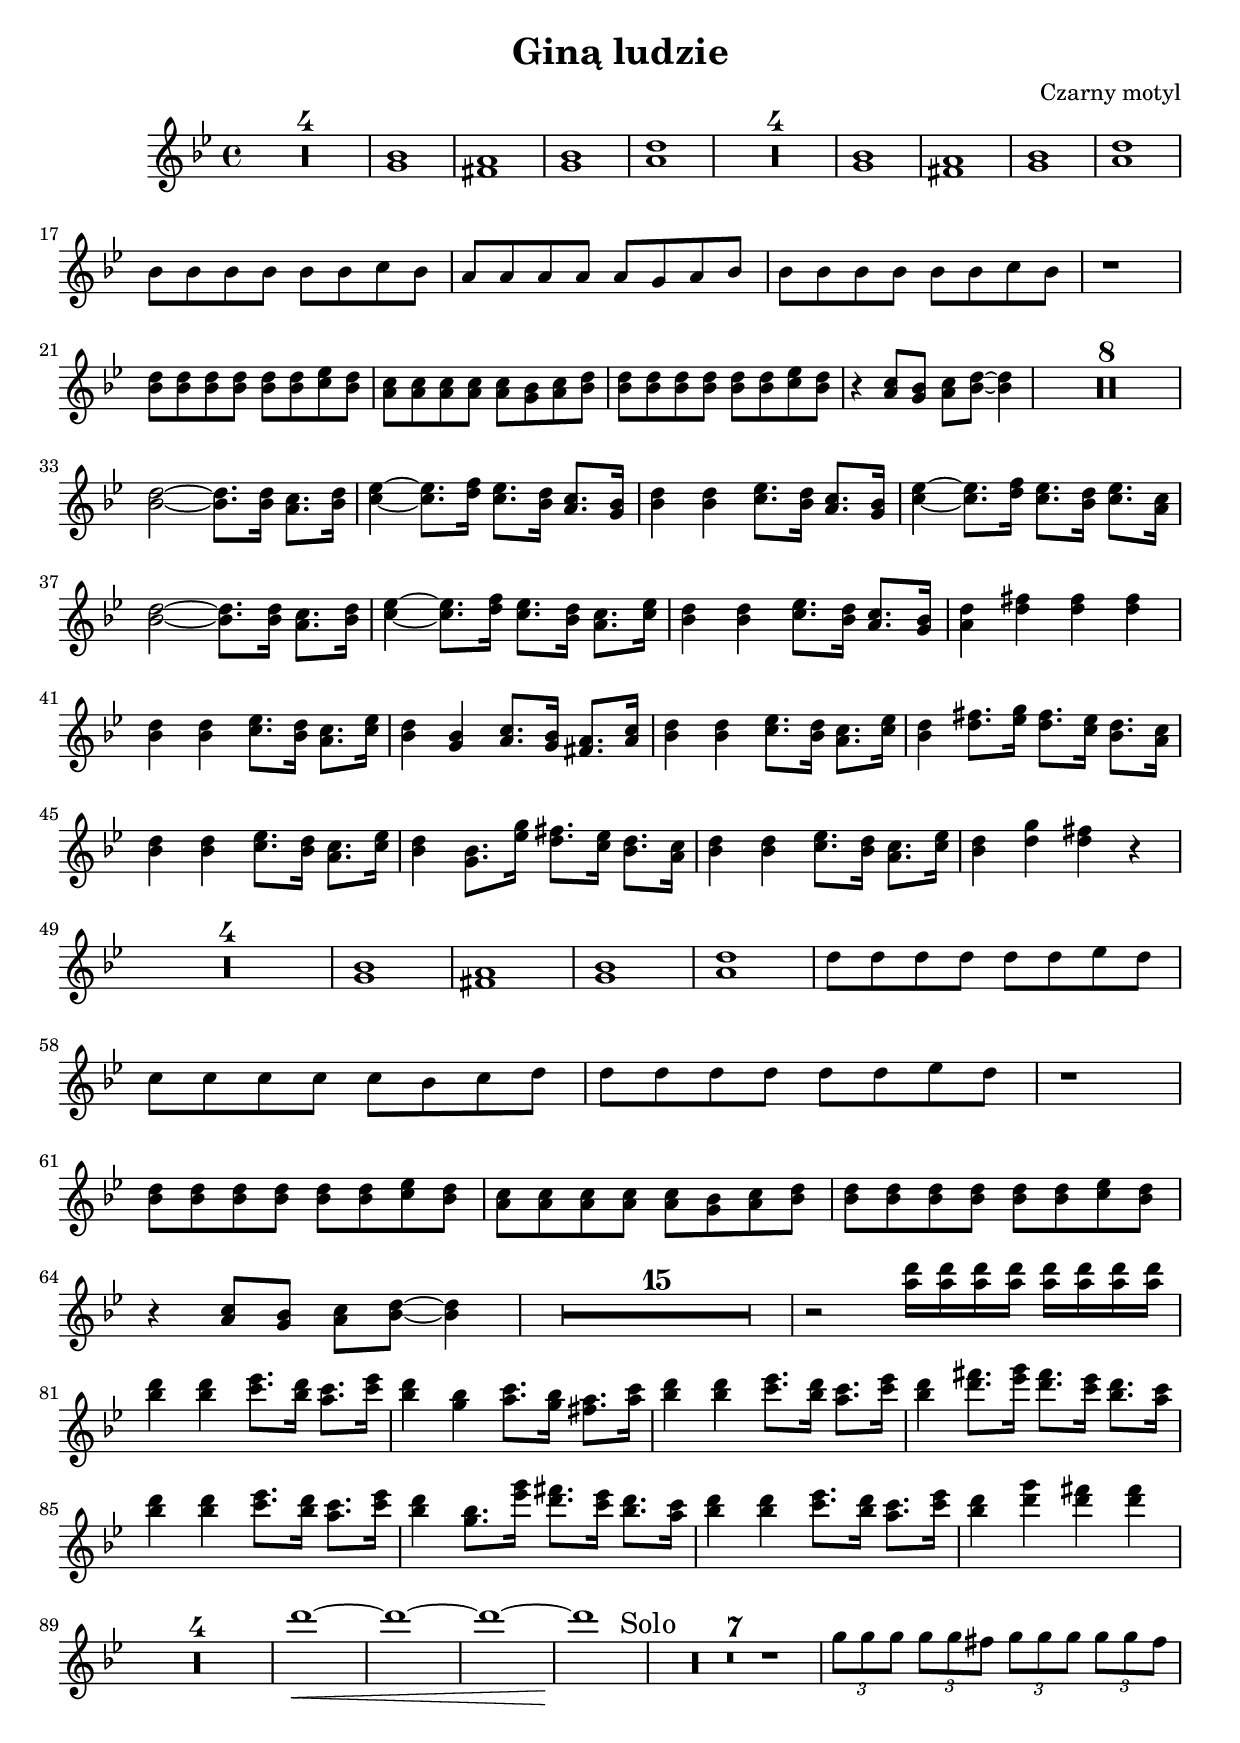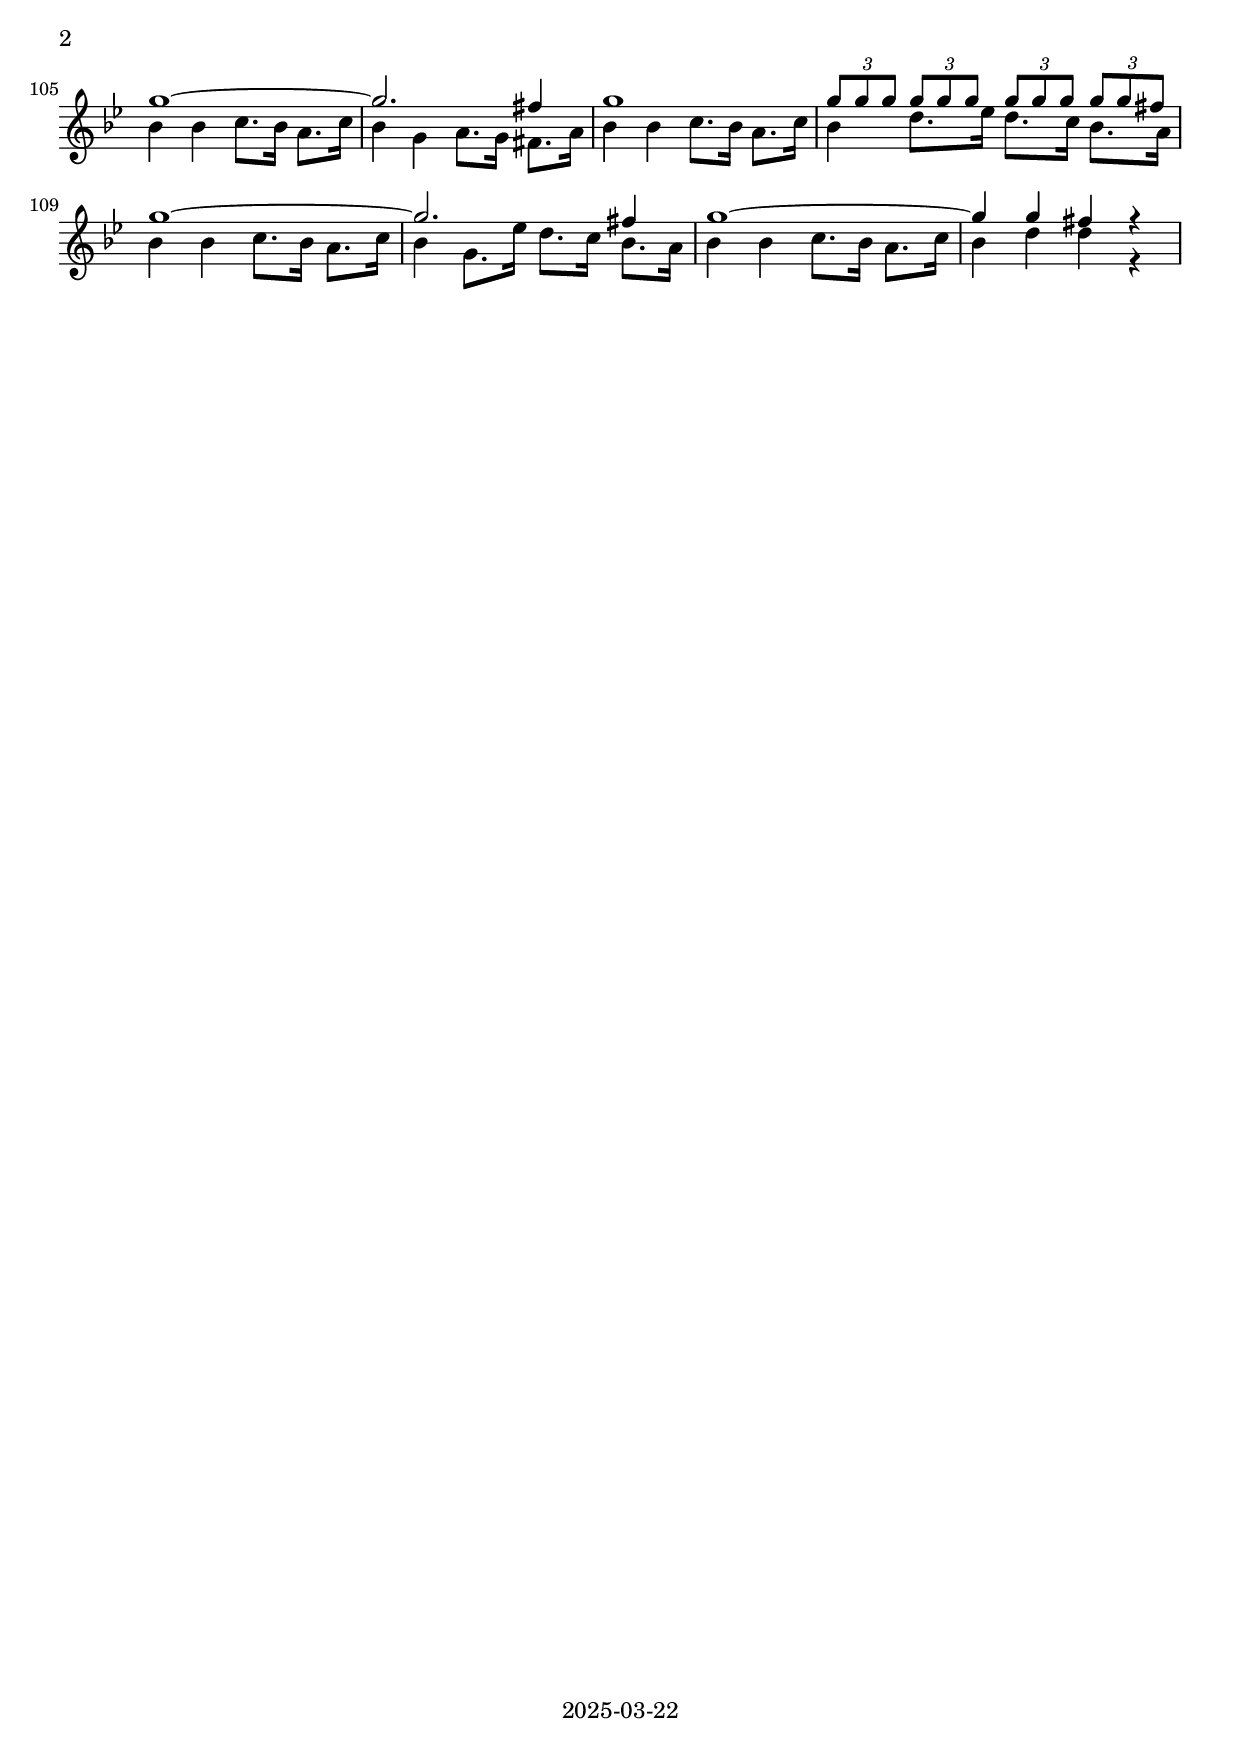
\version "2.22.1"
\include "deutsch.ly"

trumpet = \relative c'' {
  \clef treble
  \key g \minor
  \time 4/4

  \compressMMRests { R1*4 | }
  < g b >1 |
  < fis a > |
  < g b >1 |
  < a d > |
  \compressMMRests { R1*4 | }
  < g b >1 |
  < fis a > |
  < g b >1 |
  < a d > |

  \break
  b8 b b b b b c b | a a a a a g a b | b b b b b b c b | r1 |

  \break
  <b d>8 <b d> <b d> <b d> <b d> <b d> <c es> <b d> | <a c> <a c> <a c> <a c> <a c> <g b> <a c> <b d> |
  <b d>8 <b d> <b d> <b d> <b d> <b d> <c es> <b d> | r4 <a c>8 <g b> <a c> <b d>~<b d>4 |

  \compressMMRests { R1*8 | }

  \break
  <b d>2~ <b d>8. <b d>16 <a c>8. <b d>16 | <c es>4~ <c es>8. <d f>16 <c es>8. <b d>16 <a c>8. <g b>16 |
  <b d>4 <b d> <c es>8. <b d>16 <a c>8. <g b>16 | <c es>4~ <c es>8. <d f>16 <c es>8. <b d>16 <c es>8. <a c>16 |
  <b d>2~ <b d>8. <b d>16 <a c>8. <b d>16 | <c es>4~ <c es>8. <d f>16 <c es>8. <b d>16 <a c>8. <c es>16 |
  <b d>4 <b d> <c es>8. <b d>16 <a c>8. <g b>16 | <a d>4 <d fis> <d fis> <d fis> |

  \break
  <b d>4 <b d> <c es>8. <b d>16 <a c>8. <c es>16 | <b d>4 <g b> <a c>8. <g b>16 <fis a>8. <a c>16 |
  <b d>4 <b d> <c es>8. <b d>16 <a c>8. <c es>16 | <b d>4 <d fis>8. <es g>16 <d fis>8. <c es>16 <b d>8. <a c>16 |
  <b d>4 <b d> <c es>8. <b d>16 <a c>8. <c es>16 | <b d>4 <g b>8. <es' g>16 <d fis>8. <c es>16 <b d>8. <a c>16 |
  <b d>4 <b d> <c es>8. <b d>16 <a c>8. <c es>16 | <b d>4 <d g> <d fis> r4 |

  \break
  \compressMMRests { R1*4 | }
  < g, b >1 |
  < fis a > |
  < g b >1 |
  < a d > |

  d8 d d d d d es d | c c c c c b c d | d d d d d d es d | r1 |

  \break
  <b d>8 <b d> <b d> <b d> <b d> <b d> <c es> <b d> | <a c> <a c> <a c> <a c> <a c> <g b> <a c> <b d> |
  <b d>8 <b d> <b d> <b d> <b d> <b d> <c es> <b d> | r4 <a c>8 <g b> <a c> <b d>~<b d>4 |

  \compressMMRests { R1*15 | } r2 <a' d>16 <a d> <a d> <a d> <a d> <a d> <a d> <a d> |

  \break
  <b d>4 <b d> <c es>8. <b d>16 <a c>8. <c es>16 | <b d>4 <g b> <a c>8. <g b>16 <fis a>8. <a c>16 |
  <b d>4 <b d> <c es>8. <b d>16 <a c>8. <c es>16 | <b d>4 <d fis>8. <es g>16 <d fis>8. <c es>16 <b d>8. <a c>16 |
  <b d>4 <b d> <c es>8. <b d>16 <a c>8. <c es>16 | <b d>4 <g b>8. <es' g>16 <d fis>8. <c es>16 <b d>8. <a c>16 |
  <b d>4 <b d> <c es>8. <b d>16 <a c>8. <c es>16 | <b d>4 <d g> <d fis> <d fis> |

  \break
  \compressMMRests { R1*4 | } d1~\< | d1~ | d1~ | d1\! |
  \mark \markup { "Solo" }
  \compressEmptyMeasures
  R1*7
  \tuplet 3/2 { g,8 g g } \tuplet 3/2 { g g fis } \tuplet 3/2 { g g g } \tuplet 3/2 { g g fis }

  <<
    {
      \voiceOne
      g1~ | g2. fis4 | g1 | \tuplet 3/2 { g8 g g } \tuplet 3/2 { g g g } \tuplet 3/2 { g g g } \tuplet 3/2 { g g fis } |
      g1~ | g2. fis4 | g1~ | g4 g4 fis r4 |
    }
    \new Voice {
      \voiceTwo
      b,4 b c8. b16 a8. c16 | b4 g a8. g16 fis8. a16 |
      b4 b c8. b16 a8. c16 | b4 d8. es16 d8. c16 b8. a16 |
      b4 b c8. b16 a8. c16 | b4 g8. es'16 d8. c16 b8. a16 |
      b4 b c8. b16 a8. c16 | b4 d d r4 |

    }
  >>
}

\header {
  title = "Giną ludzie"
  composer = "Czarny motyl"
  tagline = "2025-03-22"
}
\score {
  \trumpet
}

